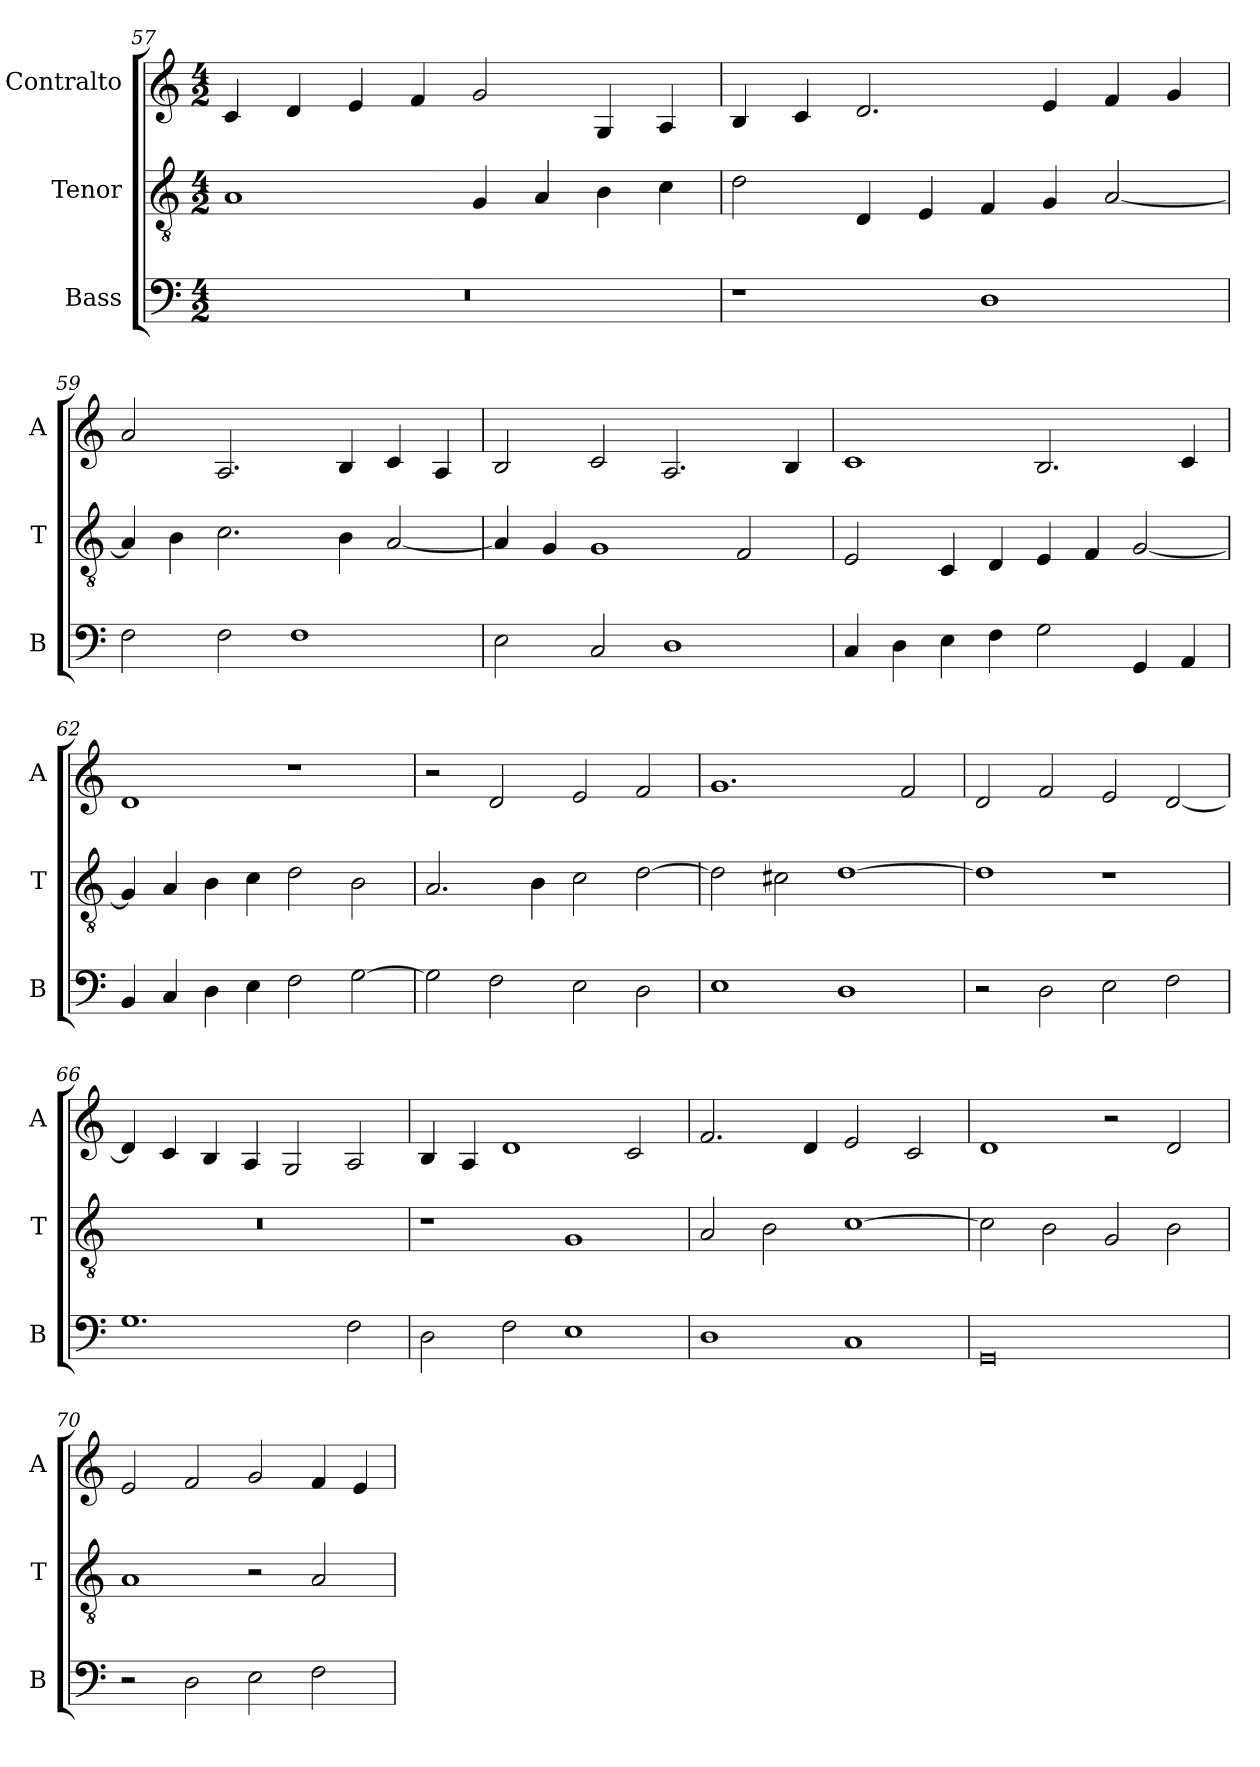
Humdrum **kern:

**kern	**kern	**kern
*part3	*part2	*part1
*staff3	*staff2	*staff1
*I"Bass	*I"Tenor	*I"Contralto
*I'B	*I'T	*I'A
*clefF4	*clefGv2	*clefG2
*k[]	*k[]	*k[]
*G:mix	*G:mix	*G:mix
*M4/2	*M4/2	*M4/2
=57	=57	=57
0r	1A	4c
.	.	4d
.	.	4e
.	.	4f
.	4G	2g
.	4A	.
.	4B	4G
.	4c	4A
=58	=58	=58
1r	2d	4B
.	.	4c
.	4D	2.d
.	4E	.
1D	4F	.
.	4G	4e
.	[2A	4f
.	.	4g
=59	=59	=59
2F	4A]	2a
.	4B	.
2F	2.c	2.A
1F	.	.
.	4B	4B
.	[2A	4c
.	.	4A
=60	=60	=60
2E	4A]	2B
.	4G	.
2C	1G	2c
1D	.	2.A
.	2F	.
.	.	4B
=61	=61	=61
4C	2E	1c
4D	.	.
4E	4C	.
4F	4D	.
2G	4E	2.B
.	4F	.
4GG	[2G	.
4AA	.	4c
=62	=62	=62
4BB	4G]	1d
4C	4A	.
4D	4B	.
4E	4c	.
2F	2d	1r
[2G	2B	.
=63	=63	=63
2G]	2.A	2r
2F	.	2d
.	4B	.
2E	2c	2e
2D	[2d	2f
=64	=64	=64
1E	2d]	1.g
.	2c#X	.
1D	[1d	.
.	.	2f
=65	=65	=65
2r	1d]	2d
2D	.	2f
2E	1r	2e
2F	.	[2d
=66	=66	=66
1.G	0r	4d]
.	.	4c
.	.	4B
.	.	4A
.	.	2G
2F	.	2A
=67	=67	=67
2D	1r	4B
.	.	4A
2F	.	1d
1E	1G	.
.	.	2c
=68	=68	=68
1D	2A	2.f
.	2B	.
.	.	4d
1C	[1c	2e
.	.	2c
=69	=69	=69
0GG	2c]	1d
.	2B	.
.	2G	2r
.	2B	2d
=70	=70	=70
2r	1A	2e
2D	.	2f
2E	2r	2g
2F	2A	4f
.	.	4e
=	=	=
*-	*-	*-
